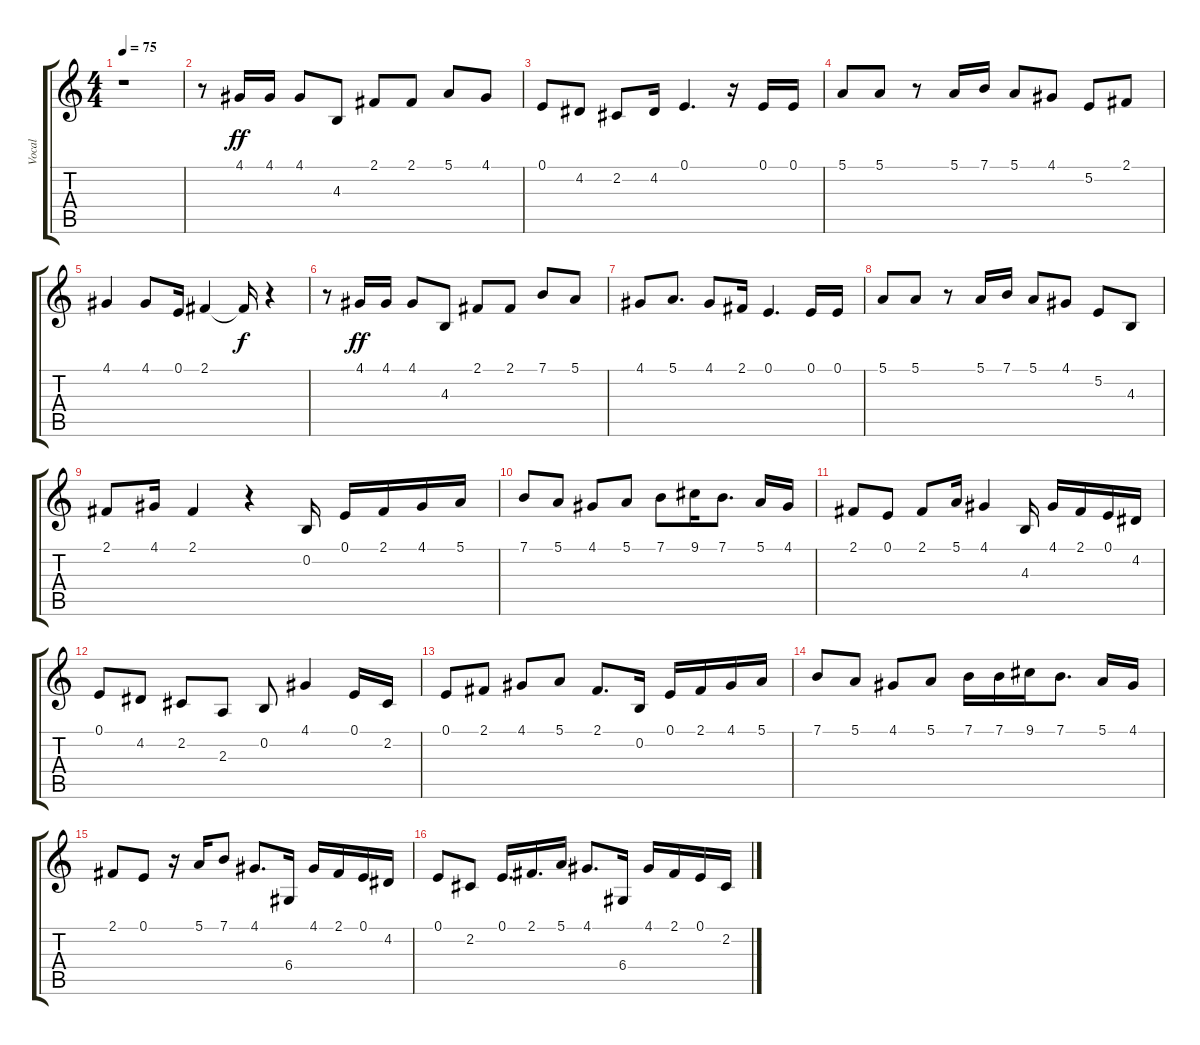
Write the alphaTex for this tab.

\track ("Vocal" "Vocal") {instrument flute}
\staff {score tabs}
\tuning (E4 B3 G3 D3 A2 E2) {hide}
\ts (4 4)
\tempo 75
\clef g2
\ks c
r.1{dy ff} |
r.8 4.1.16 4.1.16 4.1.8 4.3.8 2.1.8 2.1.8 5.1.8 4.1.8 |
0.1.8 4.2.8 2.2.8 4.2.16 0.1.4{d} r.16 0.1.16 0.1.16 |
5.1.8 5.1.8 r.8 5.1.16 7.1.16 5.1.8 4.1.8 5.2.8 2.1.8 |
4.1.4 4.1.8 0.1.16 2.1.4 2.1{t}.16{dy f} r.4 |
r.8 4.1.16{dy ff} 4.1.16 4.1.8 4.3.8 2.1.8 2.1.8 7.1.8 5.1.8 |
4.1.8 5.1.8{d} 4.1.8 2.1.16 0.1.4{d} 0.1.16 0.1.16 |
5.1.8 5.1.8 r.8 5.1.16 7.1.16 5.1.8 4.1.8 5.2.8 4.3.8 |
2.1.8 4.1.16 2.1.4 r.4 0.2.16 0.1.16 2.1.16 4.1.16 5.1.16 |
7.1.8{volume 16} 5.1.8 4.1.8 5.1.8 7.1.8 9.1.16 7.1.8{d} 5.1.16 4.1.16 |
2.1.8 0.1.8 2.1.8 5.1.16 4.1.4 4.3.16 4.1.16 2.1.16 0.1.16 4.2.16 |
0.1.8 4.2.8 2.2.8 2.3.8 0.2.8 4.1.4 0.1.16 2.2.16 |
0.1.8 2.1.8 4.1.8 5.1.8 2.1.8{d} 0.2.16 0.1.16 2.1.16 4.1.16 5.1.16 |
7.1.8 5.1.8 4.1.8 5.1.8 7.1.16 7.1.16 9.1.16 7.1.8{d} 5.1.16 4.1.16 |
2.1.8 0.1.8 r.16 5.1.16 7.1.8 4.1.8{d} 6.4.16 4.1.16 2.1.16 0.1.16 4.2.16 |
0.1.8 2.2.8 0.1.16{d} 2.1.16{d} 5.1.16 4.1.8{d} 6.4.16 4.1.16 2.1.16 0.1.16 2.2.16
